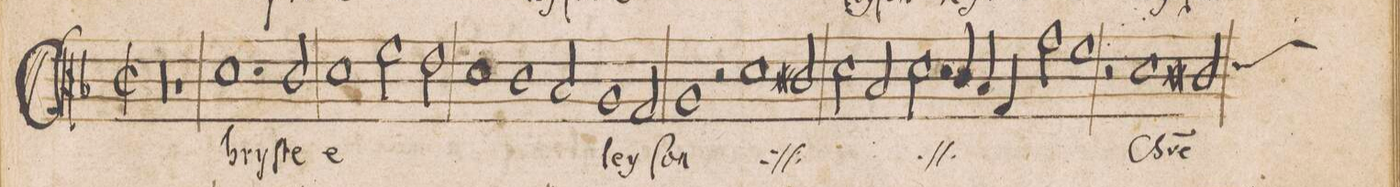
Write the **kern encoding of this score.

**kern	**text
*I"DISCANTVS	*
*clefC3	*
*k[b-]	*
*met(C|)	*
*M2/1	*
00r	.
=16-	=16-
=17-	=17-
1r	.
1.d\	Chry-
=18-	=18-
2c/	-ſte
1d\	e-
=19-	=19-
2f\	.
2e\	.
1d\	.
=20-	=20-
1c\	.
2B-/	.
1A/	ley-
=21-	=21-
2G/	.
1A/	-ſon
=22-	=22-
2r	.
*	*ij
1d\	Chry-
2c#X/	-ſte
=23-	=23-
2d\	e-
2B-/	-ley-
2.d\	-ſon
4cny/	Chry-
=24-	=24-
4B-/	-ſte
4G/	e-
2g\	-ley-
1f\	-ſon
*	*Xij
=25-	=25-
2r	.
1d\	Chr(is-
*custos:d	*
2c#X/	-t)e
=26-	=26-
*-	*-
